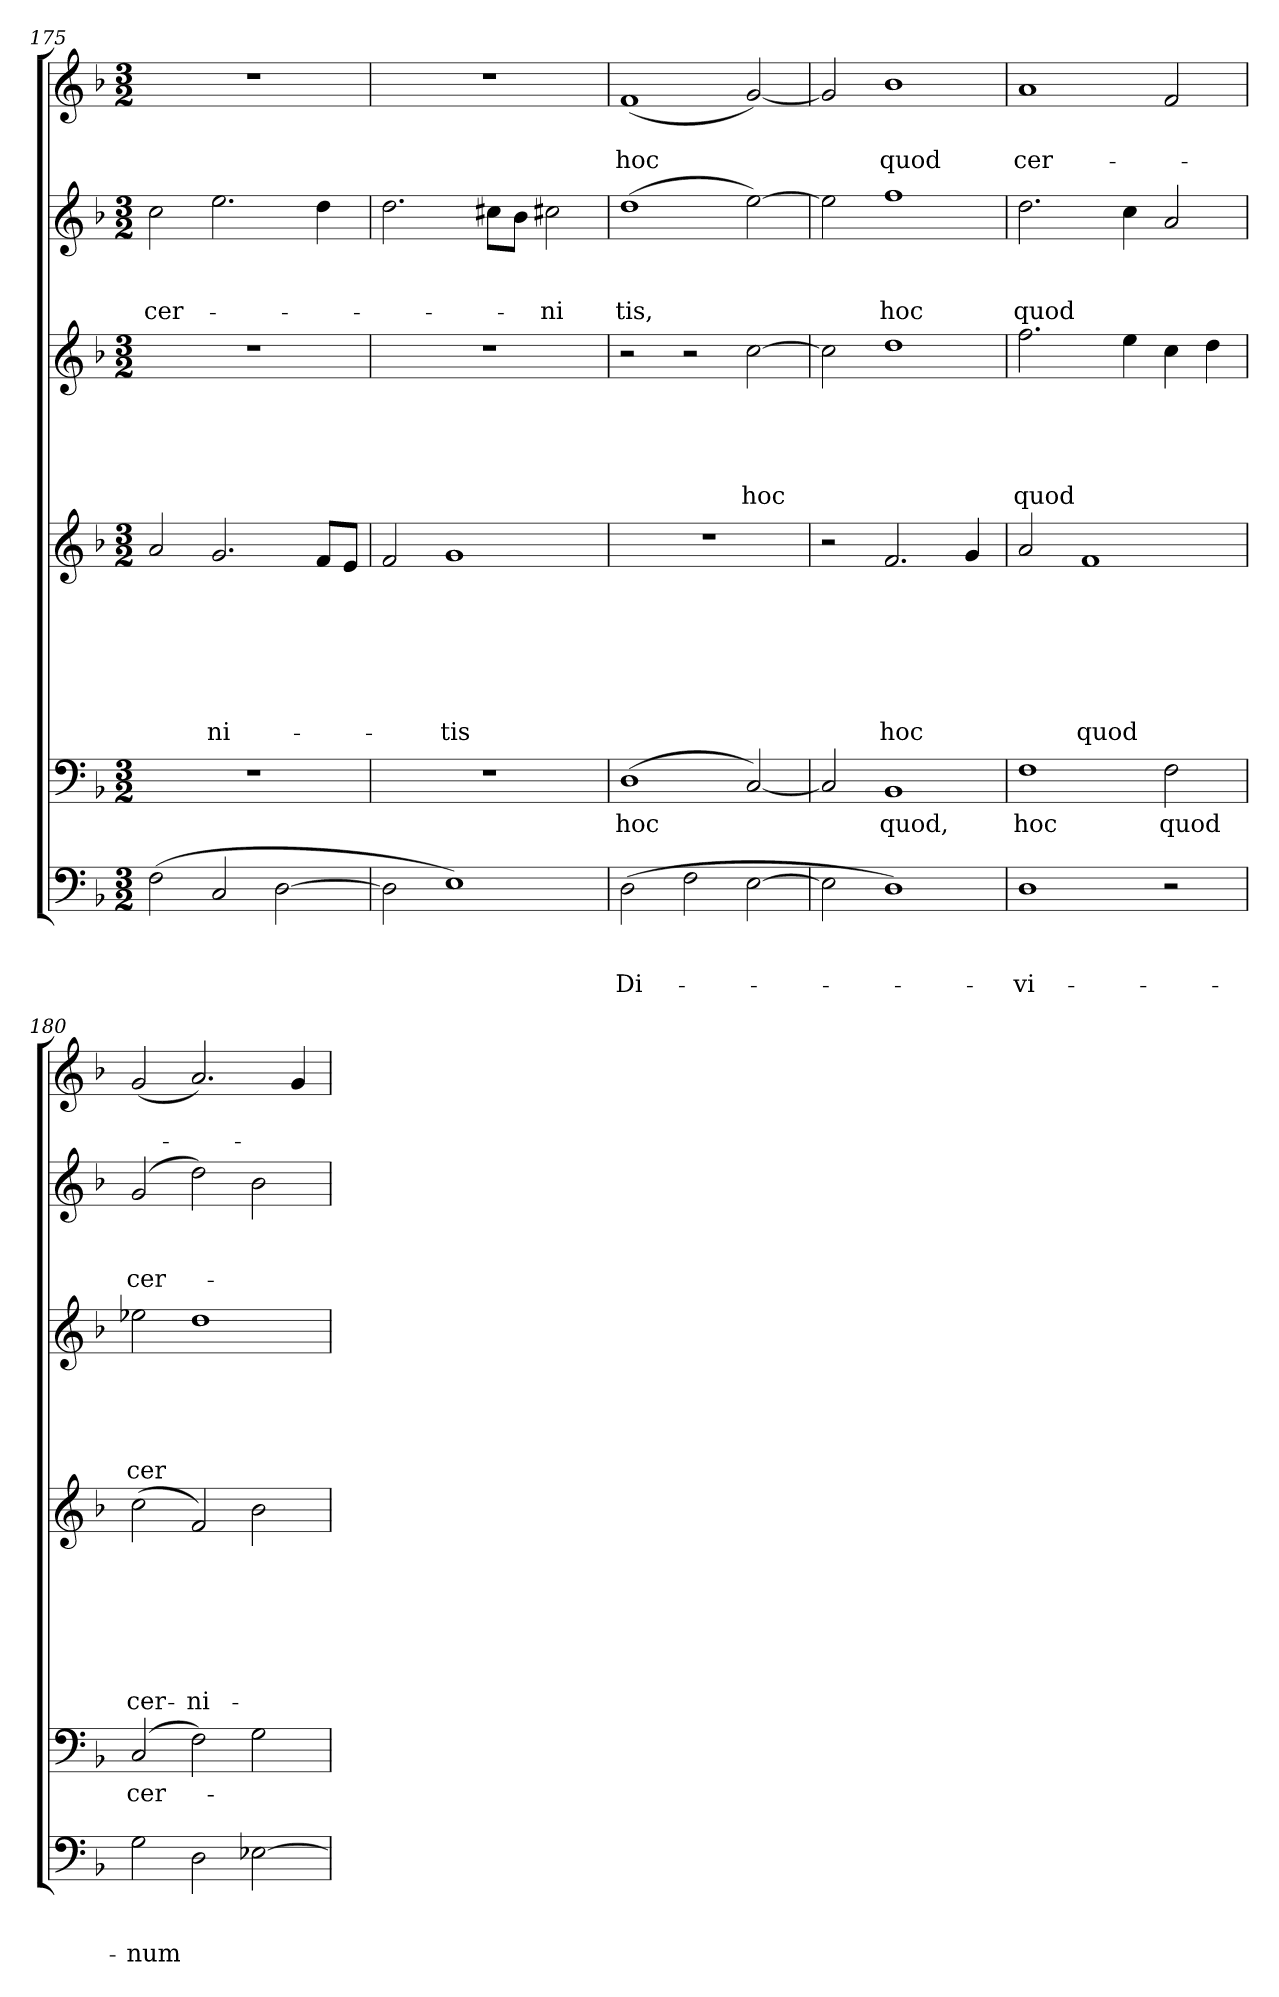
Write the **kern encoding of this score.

**kern	**text	**text	**text	**kern	**text	**kern	**text	**text	**text	**text	**text	**text	**text	**kern	**text	**text	**text	**text	**text	**kern	**text	**text	**text	**kern	**text	**text
*part6	*part6	*part6	*part6	*part5	*part5	*part4	*part4	*part4	*part4	*part4	*part4	*part4	*part4	*part3	*part3	*part3	*part3	*part3	*part3	*part2	*part2	*part2	*part2	*part1	*part1	*part1
*staff6	*staff6	*staff6	*staff6	*staff5	*staff5	*staff4	*staff4	*staff4	*staff4	*staff4	*staff4	*staff4	*staff4	*staff3	*staff3	*staff3	*staff3	*staff3	*staff3	*staff2	*staff2	*staff2	*staff2	*staff1	*staff1	*staff1
!!LO:LB:g=z
*clefF4	*	*	*	*clefF4	*	*clefG2	*	*	*	*	*	*	*	*clefG2	*	*	*	*	*	*clefG2	*	*	*	*clefG2	*	*
*	*	*	*	*	*	*ITrd7c12	*	*	*	*	*	*	*	*ITrd7c12	*	*	*	*	*	*ITrd7c12	*	*	*	*	*	*
*k[b-]	*	*	*	*k[b-]	*	*k[b-]	*	*	*	*	*	*	*	*k[b-]	*	*	*	*	*	*k[b-]	*	*	*	*k[b-]	*	*
*F:	*	*	*	*F:	*	*F:	*	*	*	*	*	*	*	*F:	*	*	*	*	*	*F:	*	*	*	*F:	*	*
*M3/2	*	*	*	*M3/2	*	*M3/2	*	*	*	*	*	*	*	*M3/2	*	*	*	*	*	*M3/2	*	*	*	*M3/2	*	*
=175	=175	=175	=175	=175	=175	=175	=175	=175	=175	=175	=175	=175	=175	=175	=175	=175	=175	=175	=175	=175	=175	=175	=175	=175	=175	=175
!	!	!	!	!LO:N:vis=1	!	!	!	!	!	!	!	!	!	!LO:N:vis=1	!	!	!	!	!	!	!	!	!LO:LY:b	!LO:N:vis=1	!	!
(>2F\	.	.	.	1.r	.	2A/	.	.	.	.	.	.	.	1.r	.	.	.	.	.	2c\	.	.	cer-	1.r	.	.
!	!	!	!	!	!	!	!	!	!	!	!	!	!LO:LY:b	!	!	!	!	!	!	!	!	!	!	!	!	!
2C/	.	.	.	.	.	2.G/	.	.	.	.	.	.	-ni-	.	.	.	.	.	.	2.e\	.	.	.	.	.	.
[>2D\	.	.	.	.	.	.	.	.	.	.	.	.	.	.	.	.	.	.	.	.	.	.	.	.	.	.
.	.	.	.	.	.	8F/L	.	.	.	.	.	.	.	.	.	.	.	.	.	4d\	.	.	.	.	.	.
.	.	.	.	.	.	8E/J	.	.	.	.	.	.	.	.	.	.	.	.	.	.	.	.	.	.	.	.
=176	=176	=176	=176	=176	=176	=176	=176	=176	=176	=176	=176	=176	=176	=176	=176	=176	=176	=176	=176	=176	=176	=176	=176	=176	=176	=176
!	!	!	!	!LO:N:vis=1	!	!	!	!	!	!	!	!	!	!LO:N:vis=1	!	!	!	!	!	!	!	!	!	!LO:N:vis=1	!	!
2D\]	.	.	.	1.r	.	2F/	.	.	.	.	.	.	.	1.r	.	.	.	.	.	2.d\	.	.	.	1.r	.	.
!	!	!	!	!	!	!	!	!	!	!	!	!	!LO:LY:b	!	!	!	!	!	!	!	!	!	!	!	!	!
1E)	.	.	.	.	.	1G	.	.	.	.	.	.	-tis	.	.	.	.	.	.	.	.	.	.	.	.	.
.	.	.	.	.	.	.	.	.	.	.	.	.	.	.	.	.	.	.	.	8c#X\L	.	.	.	.	.	.
.	.	.	.	.	.	.	.	.	.	.	.	.	.	.	.	.	.	.	.	8B-\J	.	.	.	.	.	.
!	!	!	!	!	!	!	!	!	!	!	!	!	!	!	!	!	!	!	!	!	!	!	!LO:LY:b	!	!	!
.	.	.	.	.	.	.	.	.	.	.	.	.	.	.	.	.	.	.	.	2c#X\	.	.	-ni	.	.	.
=177	=177	=177	=177	=177	=177	=177	=177	=177	=177	=177	=177	=177	=177	=177	=177	=177	=177	=177	=177	=177	=177	=177	=177	=177	=177	=177
!	!	!	!LO:LY:b	!	!LO:LY:b	!LO:N:vis=1	!	!	!	!	!	!	!	!	!	!	!	!	!	!	!	!	!LO:LY:b	!	!	!LO:LY:b
(>2D\	.	.	Di-	(>1D	hoc	1.r	.	.	.	.	.	.	.	2r	.	.	.	.	.	(>1d	.	.	tis,	(<1f	.	hoc
2F\	.	.	.	.	.	.	.	.	.	.	.	.	.	2r	.	.	.	.	.	.	.	.	.	.	.	.
!	!	!	!	!	!	!	!	!	!	!	!	!	!	!	!	!	!	!	!LO:LY:b	!	!	!	!	!	!	!
[>2E\	.	.	.	[<2C/)	.	.	.	.	.	.	.	.	.	[>2c\	.	.	.	.	hoc	[>2e\)	.	.	.	[<2g/)	.	.
=178	=178	=178	=178	=178	=178	=178	=178	=178	=178	=178	=178	=178	=178	=178	=178	=178	=178	=178	=178	=178	=178	=178	=178	=178	=178	=178
2E\]	.	.	.	2C/]	.	2r	.	.	.	.	.	.	.	2c\]	.	.	.	.	.	2e\]	.	.	.	2g/]	.	.
!	!	!	!	!	!LO:LY:b	!	!	!	!	!	!	!	!LO:LY:b	!	!	!	!	!	!	!	!	!	!LO:LY:b	!	!	!LO:LY:b
1D)	.	.	.	1BB-	quod,	2.F/	.	.	.	.	.	.	hoc	1d	.	.	.	.	.	1f	.	.	hoc	1b-	.	quod
.	.	.	.	.	.	4G/	.	.	.	.	.	.	.	.	.	.	.	.	.	.	.	.	.	.	.	.
=179	=179	=179	=179	=179	=179	=179	=179	=179	=179	=179	=179	=179	=179	=179	=179	=179	=179	=179	=179	=179	=179	=179	=179	=179	=179	=179
!	!	!	!LO:LY:b	!	!LO:LY:b	!	!	!	!	!	!	!	!	!	!	!	!	!	!LO:LY:b	!	!	!	!LO:LY:b	!	!	!LO:LY:b
1D	.	.	-vi-	1F	hoc	2A/	.	.	.	.	.	.	.	2.f\	.	.	.	.	quod	2.d\	.	.	quod	1a	.	cer-
!	!	!	!	!	!	!	!	!	!	!	!	!	!LO:LY:b	!	!	!	!	!	!	!	!	!	!	!	!	!
.	.	.	.	.	.	1F	.	.	.	.	.	.	quod	.	.	.	.	.	.	.	.	.	.	.	.	.
.	.	.	.	.	.	.	.	.	.	.	.	.	.	4e\	.	.	.	.	.	4c\	.	.	.	.	.	.
!	!	!	!	!	!LO:LY:b	!	!	!	!	!	!	!	!	!	!	!	!	!	!	!	!	!	!	!	!	!
2r	.	.	.	2F\	quod	.	.	.	.	.	.	.	.	4c\	.	.	.	.	.	2A/	.	.	.	2f/	.	.
.	.	.	.	.	.	.	.	.	.	.	.	.	.	4d\	.	.	.	.	.	.	.	.	.	.	.	.
=180	=180	=180	=180	=180	=180	=180	=180	=180	=180	=180	=180	=180	=180	=180	=180	=180	=180	=180	=180	=180	=180	=180	=180	=180	=180	=180
!	!	!	!LO:LY:b	!	!LO:LY:b	!	!	!	!	!	!	!	!LO:LY:b	!	!	!	!	!	!LO:LY:b	!	!	!	!LO:LY:b	!	!	!
2G\	.	.	-num	(<2C/	cer-	(>2c\	.	.	.	.	.	.	cer-	2e-i\	.	.	.	.	cer	(<2G/	.	.	cer-	(<2g/	.	.
!	!	!	!	!	!	!	!	!	!	!	!	!	!LO:LY:b	!	!	!	!	!	!	!	!	!	!	!	!	!
2D\	.	.	.	2F\)	.	2F/)	.	.	.	.	.	.	-ni-	1d	.	.	.	.	.	2d\)	.	.	.	2.a/)	.	.
[>2E-i\	.	.	.	2G\	.	2B-\	.	.	.	.	.	.	.	.	.	.	.	.	.	2B-\	.	.	.	.	.	.
.	.	.	.	.	.	.	.	.	.	.	.	.	.	.	.	.	.	.	.	.	.	.	.	4g/	.	.
=	=	=	=	=	=	=	=	=	=	=	=	=	=	=	=	=	=	=	=	=	=	=	=	=	=	=
*-	*-	*-	*-	*-	*-	*-	*-	*-	*-	*-	*-	*-	*-	*-	*-	*-	*-	*-	*-	*-	*-	*-	*-	*-	*-	*-
